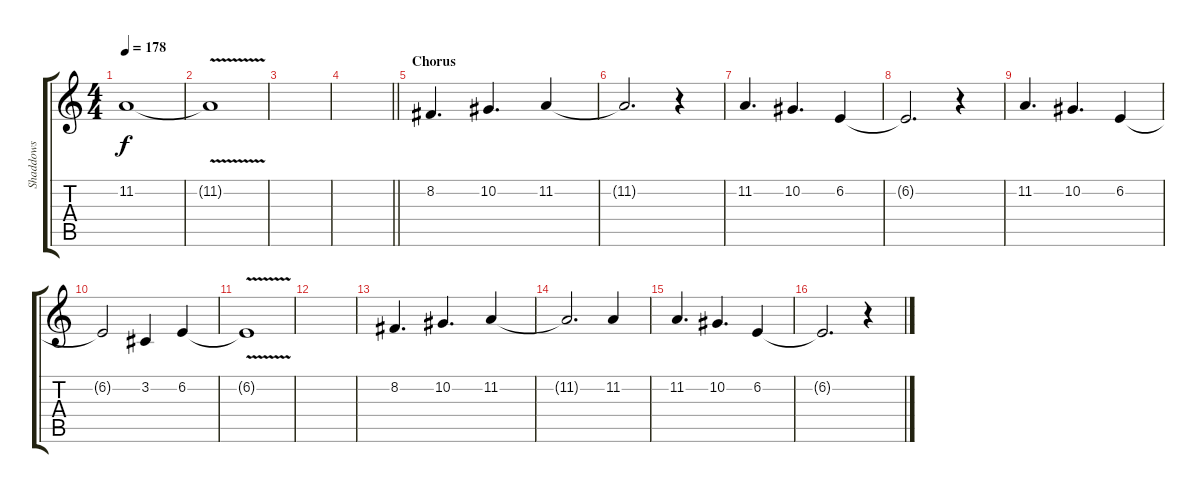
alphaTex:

\track ("Shaddows" "Shaddows") {instrument cello}
\staff {score tabs}
\tuning (Eb4 Bb3 Gb3 Db3 Ab2 Eb2) {hide}
\ts (4 4)
\tempo 178
\clef g2
\ks c
11.2.1{dy f} |
11.2{v t}.1 |
|
\barLineRight lightlight
|
\section ("" "Chorus")
8.2.4{d} 10.2.4{d} 11.2.4 |
11.2{t}.2{d} r.4 |
11.2.4{d} 10.2.4{d} 6.2.4 |
6.2{t}.2{d} r.4 |
11.2.4{d} 10.2.4{d} 6.2.4 |
6.2{t}.2 3.2.4 6.2.4 |
6.2{v t}.1 |
|
8.2.4{d} 10.2.4{d} 11.2.4 |
11.2{t}.2{d} 11.2.4 |
11.2.4{d} 10.2.4{d} 6.2.4 |
6.2{t}.2{d} r.4
